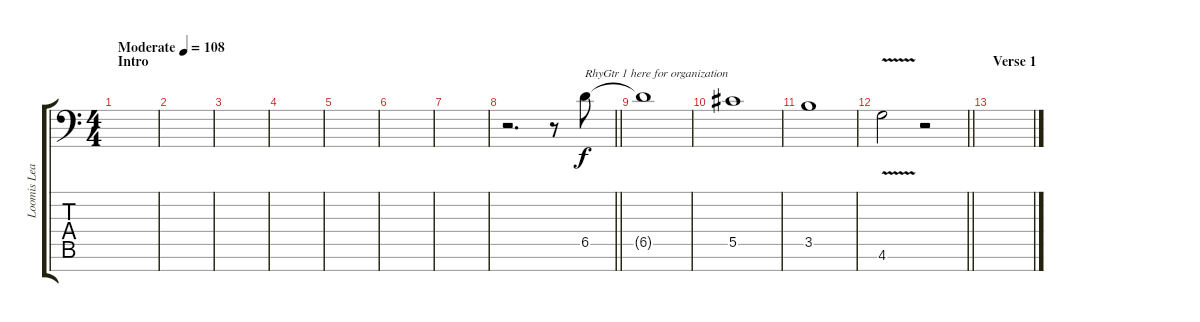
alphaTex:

\track ("Loomis Lead 1" "Loomis Lea") {instrument distortionguitar}
\staff {score tabs}
\tuning (Eb4 Bb3 Gb3 Db3 Ab2 Eb2 Bb1) {hide}
\ts (4 4)
\section ("" "Intro")
\tempo (108 "Moderate")
\clef f4
\ks c
|
|
|
|
|
|
|
\barLineRight lightlight
r.2{d} r.8 6.5.8{txt "RhyGtr 1 here for organization" balance 0} |
6.5{t}.1 |
5.5.1 |
3.5.1 |
\barLineRight lightlight
4.6{v}.2 r.2 |
\section ("" "Verse 1")
